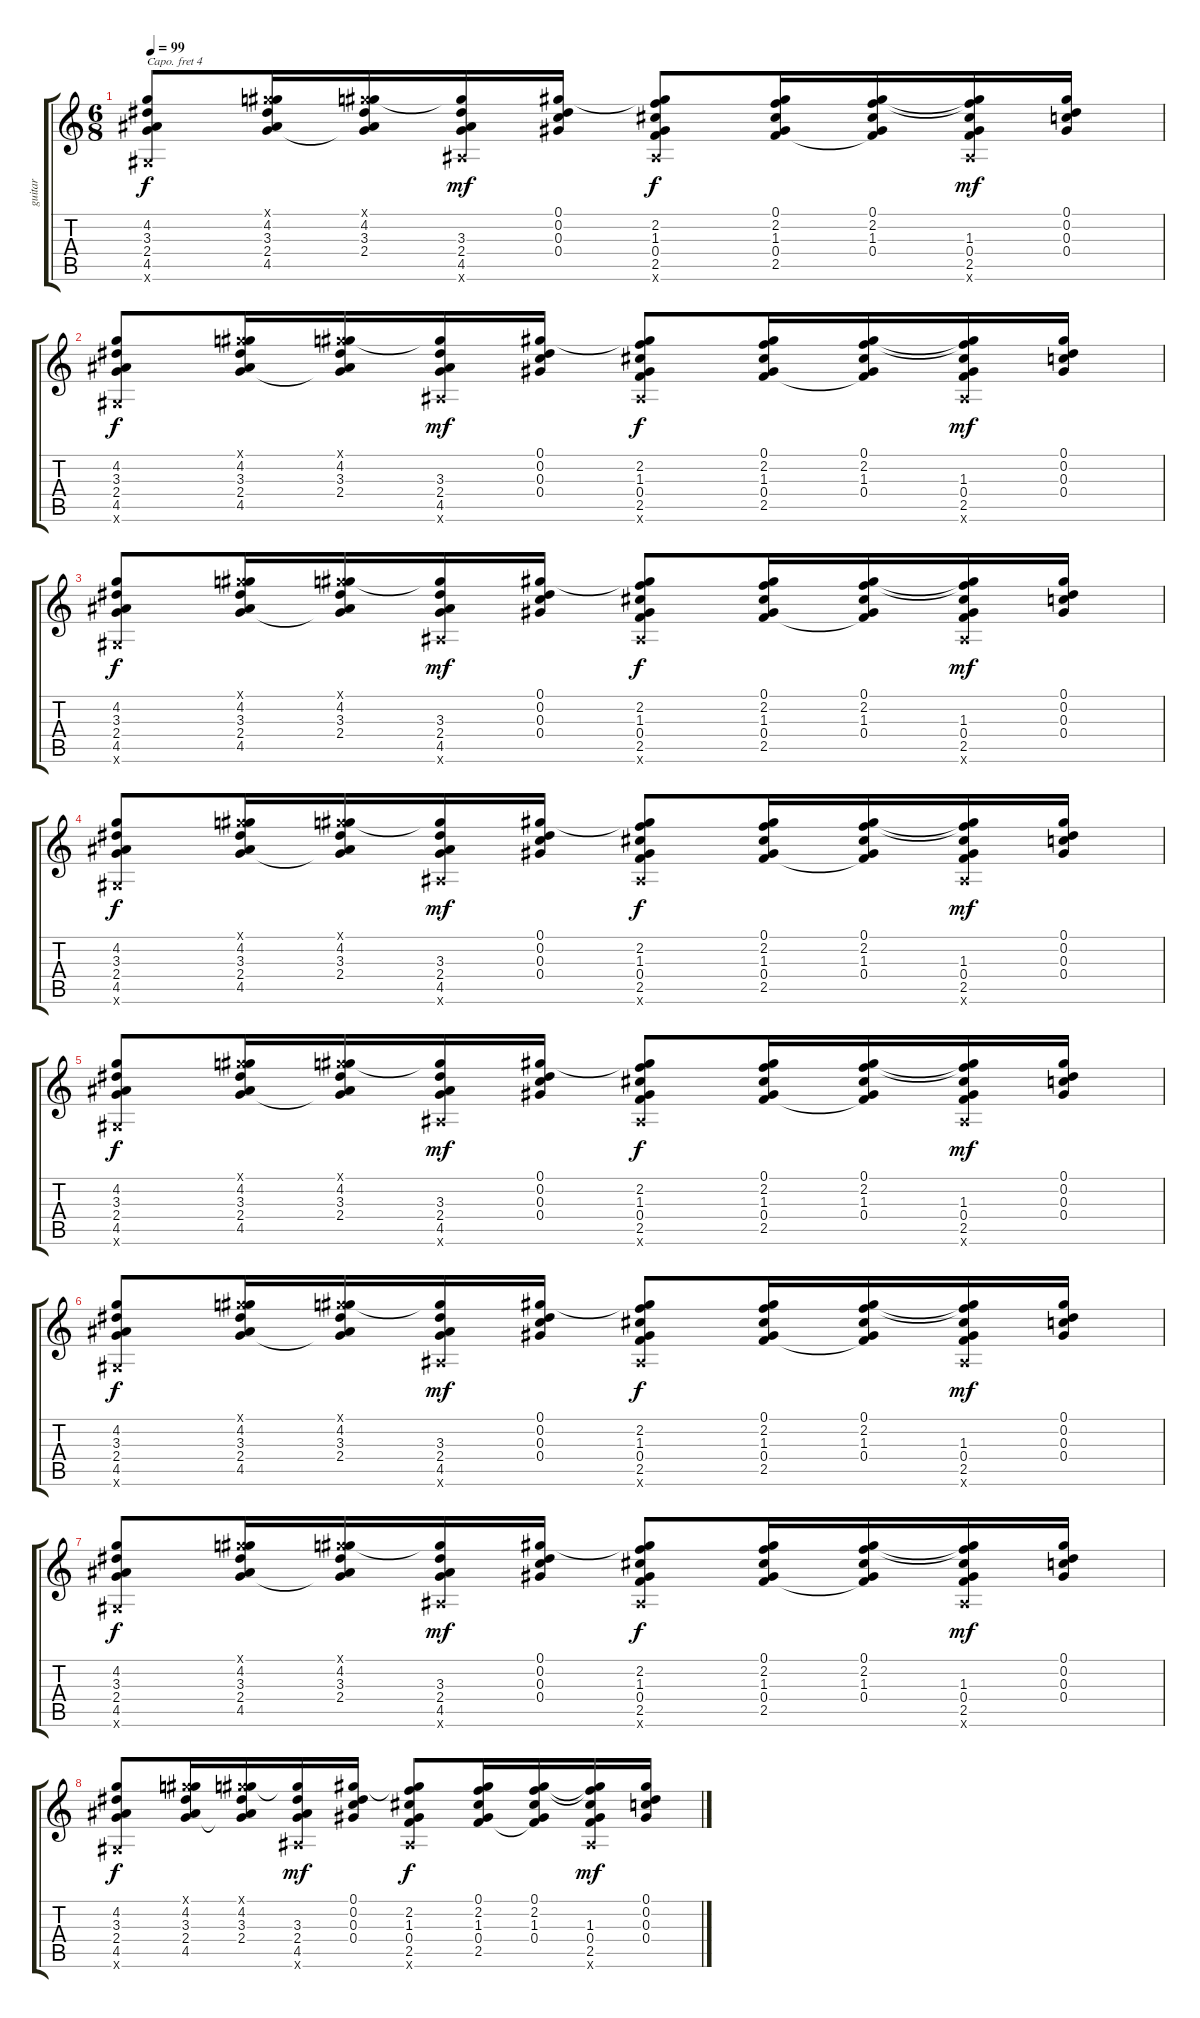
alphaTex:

\track ("guitar" "guitar") {instrument acousticguitarsteel}
\staff {score tabs}
\capo 4
\tuning (E4 B3 Ab3 E3 B2 E2) {hide}
\ts (6 8)
\tempo 99
\clef g2
\ks c
(4.2 3.3 2.4 4.5 0.6{x}).8{dy f} (0.1{x} 4.2 3.3 2.4 4.5).16 (0.1{x} 4.2 3.3 2.4 4.5{t}).16 (4.2{t} 3.3 2.4 4.5 2.6{x}).16{dy mf} (0.1 0.2 0.3 0.4).16 (0.1{t} 2.2 1.3 0.4 2.5 2.6{x}).8{dy f} (0.1 2.2 1.3 0.4 2.5).16 (0.1 2.2 1.3 0.4 2.5{t}).16 (0.1{t} 2.2{t} 1.3 0.4 2.5 2.6{x}).16{dy mf} (0.1 0.2 0.3 0.4).16 |
(4.2 3.3 2.4 4.5 0.6{x}).8{dy f} (0.1{x} 4.2 3.3 2.4 4.5).16 (0.1{x} 4.2 3.3 2.4 4.5{t}).16 (4.2{t} 3.3 2.4 4.5 2.6{x}).16{dy mf} (0.1 0.2 0.3 0.4).16 (0.1{t} 2.2 1.3 0.4 2.5 2.6{x}).8{dy f} (0.1 2.2 1.3 0.4 2.5).16 (0.1 2.2 1.3 0.4 2.5{t}).16 (0.1{t} 2.2{t} 1.3 0.4 2.5 2.6{x}).16{dy mf} (0.1 0.2 0.3 0.4).16 |
(4.2 3.3 2.4 4.5 0.6{x}).8{dy f} (0.1{x} 4.2 3.3 2.4 4.5).16 (0.1{x} 4.2 3.3 2.4 4.5{t}).16 (4.2{t} 3.3 2.4 4.5 2.6{x}).16{dy mf} (0.1 0.2 0.3 0.4).16 (0.1{t} 2.2 1.3 0.4 2.5 2.6{x}).8{dy f} (0.1 2.2 1.3 0.4 2.5).16 (0.1 2.2 1.3 0.4 2.5{t}).16 (0.1{t} 2.2{t} 1.3 0.4 2.5 2.6{x}).16{dy mf} (0.1 0.2 0.3 0.4).16 |
(4.2 3.3 2.4 4.5 0.6{x}).8{dy f} (0.1{x} 4.2 3.3 2.4 4.5).16 (0.1{x} 4.2 3.3 2.4 4.5{t}).16 (4.2{t} 3.3 2.4 4.5 2.6{x}).16{dy mf} (0.1 0.2 0.3 0.4).16 (0.1{t} 2.2 1.3 0.4 2.5 2.6{x}).8{dy f} (0.1 2.2 1.3 0.4 2.5).16 (0.1 2.2 1.3 0.4 2.5{t}).16 (0.1{t} 2.2{t} 1.3 0.4 2.5 2.6{x}).16{dy mf} (0.1 0.2 0.3 0.4).16 |
(4.2 3.3 2.4 4.5 0.6{x}).8{dy f} (0.1{x} 4.2 3.3 2.4 4.5).16 (0.1{x} 4.2 3.3 2.4 4.5{t}).16 (4.2{t} 3.3 2.4 4.5 2.6{x}).16{dy mf} (0.1 0.2 0.3 0.4).16 (0.1{t} 2.2 1.3 0.4 2.5 2.6{x}).8{dy f} (0.1 2.2 1.3 0.4 2.5).16 (0.1 2.2 1.3 0.4 2.5{t}).16 (0.1{t} 2.2{t} 1.3 0.4 2.5 2.6{x}).16{dy mf} (0.1 0.2 0.3 0.4).16 |
(4.2 3.3 2.4 4.5 0.6{x}).8{dy f} (0.1{x} 4.2 3.3 2.4 4.5).16 (0.1{x} 4.2 3.3 2.4 4.5{t}).16 (4.2{t} 3.3 2.4 4.5 2.6{x}).16{dy mf} (0.1 0.2 0.3 0.4).16 (0.1{t} 2.2 1.3 0.4 2.5 2.6{x}).8{dy f} (0.1 2.2 1.3 0.4 2.5).16 (0.1 2.2 1.3 0.4 2.5{t}).16 (0.1{t} 2.2{t} 1.3 0.4 2.5 2.6{x}).16{dy mf} (0.1 0.2 0.3 0.4).16 |
(4.2 3.3 2.4 4.5 0.6{x}).8{dy f} (0.1{x} 4.2 3.3 2.4 4.5).16 (0.1{x} 4.2 3.3 2.4 4.5{t}).16 (4.2{t} 3.3 2.4 4.5 2.6{x}).16{dy mf} (0.1 0.2 0.3 0.4).16 (0.1{t} 2.2 1.3 0.4 2.5 2.6{x}).8{dy f} (0.1 2.2 1.3 0.4 2.5).16 (0.1 2.2 1.3 0.4 2.5{t}).16 (0.1{t} 2.2{t} 1.3 0.4 2.5 2.6{x}).16{dy mf} (0.1 0.2 0.3 0.4).16 |
(4.2 3.3 2.4 4.5 0.6{x}).8{dy f} (0.1{x} 4.2 3.3 2.4 4.5).16 (0.1{x} 4.2 3.3 2.4 4.5{t}).16 (4.2{t} 3.3 2.4 4.5 2.6{x}).16{dy mf} (0.1 0.2 0.3 0.4).16 (0.1{t} 2.2 1.3 0.4 2.5 2.6{x}).8{dy f} (0.1 2.2 1.3 0.4 2.5).16 (0.1 2.2 1.3 0.4 2.5{t}).16 (0.1{t} 2.2{t} 1.3 0.4 2.5 2.6{x}).16{dy mf} (0.1 0.2 0.3 0.4).16
